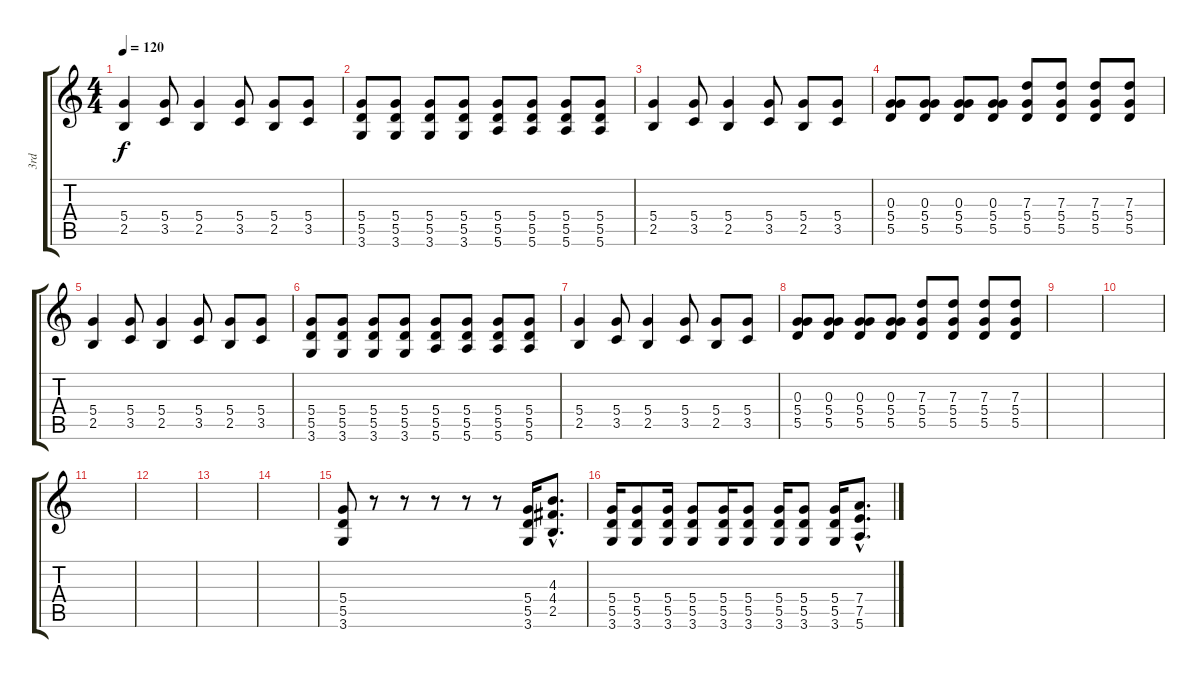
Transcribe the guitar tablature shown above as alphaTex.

\track ("3rd" "3rd") {instrument distortionguitar}
\staff {score tabs}
\tuning (E4 B3 G3 D3 A2 E2) {hide}
\ts (4 4)
\tempo 120
\clef g2
\ks c
(5.4 2.5).4{dy f} (5.4 3.5).8 (5.4 2.5).4 (5.4 3.5).8 (5.4 2.5).8 (5.4 3.5).8 |
(5.4 5.5 3.6).8 (5.4 5.5 3.6).8 (5.4 5.5 3.6).8 (5.4 5.5 3.6).8 (5.4 5.5 5.6).8 (5.4 5.5 5.6).8 (5.4 5.5 5.6).8 (5.4 5.5 5.6).8 |
(5.4 2.5).4 (5.4 3.5).8 (5.4 2.5).4 (5.4 3.5).8 (5.4 2.5).8 (5.4 3.5).8 |
(0.3 5.4 5.5).8 (0.3 5.4 5.5).8 (0.3 5.4 5.5).8 (0.3 5.4 5.5).8 (7.3 5.4 5.5).8 (7.3 5.4 5.5).8 (7.3 5.4 5.5).8 (7.3 5.4 5.5).8 |
(5.4 2.5).4 (5.4 3.5).8 (5.4 2.5).4 (5.4 3.5).8 (5.4 2.5).8 (5.4 3.5).8 |
(5.4 5.5 3.6).8 (5.4 5.5 3.6).8 (5.4 5.5 3.6).8 (5.4 5.5 3.6).8 (5.4 5.5 5.6).8 (5.4 5.5 5.6).8 (5.4 5.5 5.6).8 (5.4 5.5 5.6).8 |
(5.4 2.5).4 (5.4 3.5).8 (5.4 2.5).4 (5.4 3.5).8 (5.4 2.5).8 (5.4 3.5).8 |
(0.3 5.4 5.5).8 (0.3 5.4 5.5).8 (0.3 5.4 5.5).8 (0.3 5.4 5.5).8 (7.3 5.4 5.5).8 (7.3 5.4 5.5).8 (7.3 5.4 5.5).8 (7.3 5.4 5.5).8 |
|
|
|
|
|
|
(5.4 5.5 3.6).8 r.8 r.8 r.8 r.8 r.8 (5.4 5.5 3.6).16 (4.3{hac} 4.4{hac} 2.5{hac}).8{d} |
(5.4 5.5 3.6).16 (5.4 5.5 3.6).8 (5.4 5.5 3.6).16 (5.4 5.5 3.6).8 (5.4 5.5 3.6).16 (5.4 5.5 3.6).8 (5.4 5.5 3.6).16 (5.4 5.5 3.6).8 (5.4 5.5 3.6).16 (7.4{hac} 7.5{hac} 5.6{hac}).8{d}
